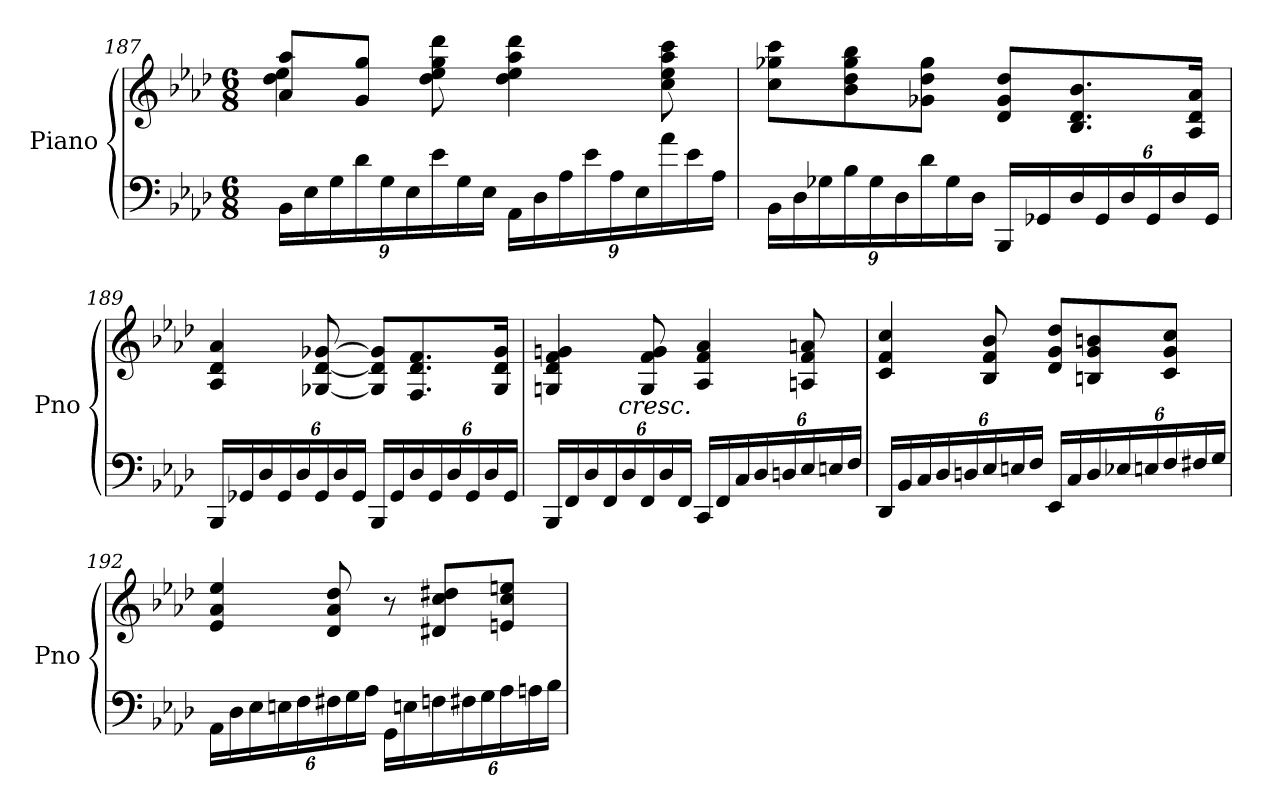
**kern	**kern
*part1	*part1
*staff2	*staff1
*I"Piano	*
*I'Pno	*
*clefF4	*clefG2
*k[b-e-a-d-]	*k[b-e-a-d-]
*M6/8	*M6/8
*Xbrackettup	*
=187	=187
*	*^
24BB-\LL	8a-/ 8aa-/L	4dd-\ 4ee-\
24E-\	.	.
24G\	.	.
24d-\	8g/ 8gg/J	.
24G\	.	.
24E-\	.	.
24e-\	8dd-\ 8ee-\ 8gg\ 8ddd-\	2reyy
24G\	.	.
24E-\JJ	.	.
24AA-\LL	4dd-\ 4ee-\ 4aa-\ 4ddd-\	.
24D-\	.	.
24A-\	.	.
24e-\	.	.
24A-\	.	.
24E-\	.	.
24a-\	8cc\ 8ee-\ 8aa-\ 8ccc\	.
24e-\	.	.
24A-\JJ	.	.
*	*v	*v
=188	=188
24BB-\LL	8cc\ 8gg-X\ 8ccc\L
24D-\	.
24G-X\	.
24B-\	8b-\ 8dd-\ 8gg-\ 8bb-\
24G-\	.
24D-\	.
24d-\	8g-X\ 8dd-\ 8gg-\J
24G-\	.
24D-\JJ	.
16BBB-/LL	8d-/ 8g-/ 8dd-/L
16GG-X/	.
24D-/	8.B-/ 8.d-/ 8.b-/
24GG-/	.
24D-/	.
24GG-/	.
24D-/	.
.	16A-/ 16d-/ 16a-/Jk
24GG-/JJ	.
!!LO:LB:g=z
=189	=189
16BBB-/LL	4A-/ 4d-/ 4a-/
16GG-X/	.
24D-/	.
24GG-/	.
24D-/	.
24GG-/	[8G-X/ [8d-/ [8g-X/
24D-/	.
24GG-/JJ	.
16BBB-/LL	8G-/] 8d-/] 8g-/]L
16GG-/	.
24D-/	8.F/ 8.d-/ 8.f/
24GG-/	.
24D-/	.
24GG-/	.
24D-/	.
.	16G-/ 16d-/ 16g-/Jk
24GG-/JJ	.
=190	=190
16BBB-/LL	4Gn/ 4d-/ 4f/ 4gn/
16FF/	.
24D-/	.
24FF/	.
!LO:TX:a:i:t=cresc.	!
24D-/	.
24FF/	8G/ 8f/ 8g/
24D-/	.
24FF/JJ	.
16CC/LL	4A-/ 4f/ 4a-/
16FF/	.
24C/	.
24D-/	.
24Dn/	.
24E-/	8An/ 8f/ 8an/
24En/	.
24F/JJ	.
=191	=191
16DD-/LL	4c/ 4f/ 4cc/
16BB-/	.
24C/	.
24D-/	.
24Dn/	.
24E-/	8B-/ 8f/ 8b-/
24En/	.
24F/JJ	.
16EE-/LL	8d-/ 8g/ 8dd-/L
16C/	.
24D/	8Bn/ 8g/ 8bn/
24E-X/	.
24En/	.
24F/	8c/ 8g/ 8cc/J
24F#X/	.
24G/JJ	.
!!LO:PB:g=z
=192	=192
16AA-\LL	4e-/ 4a-/ 4ee-/
16D-\	.
24E-\	.
24En\	.
24F\	.
24F#X\	8d-/ 8a-/ 8dd-/
24G\	.
24A-\JJ	.
16GG\LL	8r
16En\	.
24Fn\	8d#X/ 8cc/ 8dd#X/L
24F#X\	.
24G\	.
24A-\	8en/ 8cc/ 8een/J
24An\	.
24B-\JJ	.
=	=
*-	*-
